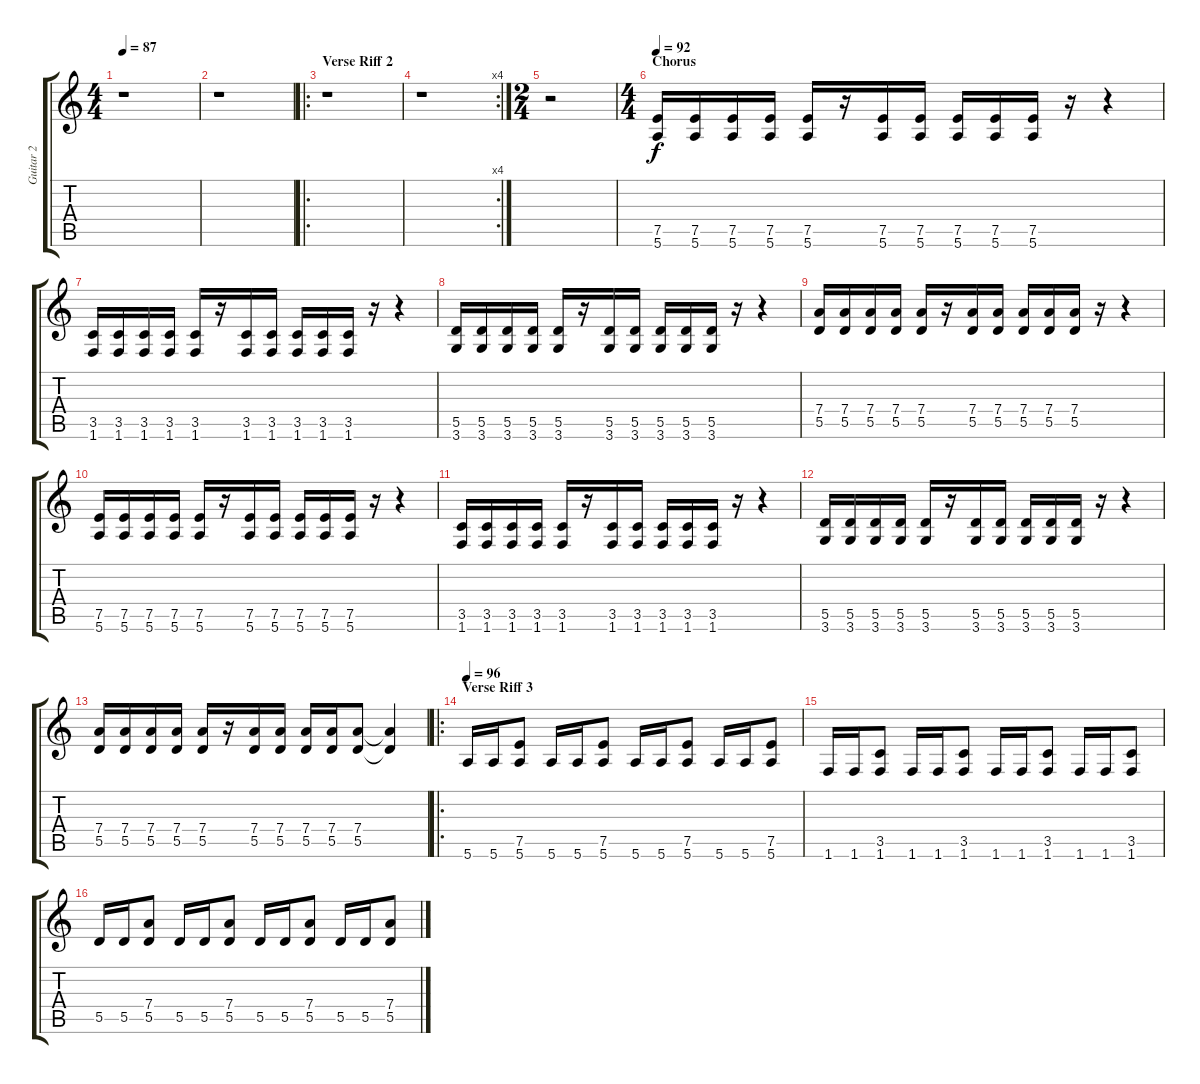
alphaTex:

\track ("Guitar 2" "Guitar 2") {instrument overdrivenguitar}
\staff {score tabs}
\tuning (E4 B3 G3 D3 A2 E2) {hide}
\ts (4 4)
\tempo 87
\clef g2
\ks c
r.1{dy f} |
r.1 |
\ro
\section ("" "Verse Riff 2")
r.1 |
\rc 4
r.1 |
\ts (2 4)
r.2 |
\ts (4 4)
\section ("" "Chorus")
\tempo 92
(7.5 5.6).16 (7.5 5.6).16 (7.5 5.6).16 (7.5 5.6).16 (7.5 5.6).16 r.16 (7.5 5.6).16 (7.5 5.6).16 (7.5 5.6).16 (7.5 5.6).16 (7.5 5.6).16 r.16 r.4 |
(3.5 1.6).16 (3.5 1.6).16 (3.5 1.6).16 (3.5 1.6).16 (3.5 1.6).16 r.16 (3.5 1.6).16 (3.5 1.6).16 (3.5 1.6).16 (3.5 1.6).16 (3.5 1.6).16 r.16 r.4 |
(5.5 3.6).16 (5.5 3.6).16 (5.5 3.6).16 (5.5 3.6).16 (5.5 3.6).16 r.16 (5.5 3.6).16 (5.5 3.6).16 (5.5 3.6).16 (5.5 3.6).16 (5.5 3.6).16 r.16 r.4 |
(7.4 5.5).16 (7.4 5.5).16 (7.4 5.5).16 (7.4 5.5).16 (7.4 5.5).16 r.16 (7.4 5.5).16 (7.4 5.5).16 (7.4 5.5).16 (7.4 5.5).16 (7.4 5.5).16 r.16 r.4 |
(7.5 5.6).16 (7.5 5.6).16 (7.5 5.6).16 (7.5 5.6).16 (7.5 5.6).16 r.16 (7.5 5.6).16 (7.5 5.6).16 (7.5 5.6).16 (7.5 5.6).16 (7.5 5.6).16 r.16 r.4 |
(3.5 1.6).16 (3.5 1.6).16 (3.5 1.6).16 (3.5 1.6).16 (3.5 1.6).16 r.16 (3.5 1.6).16 (3.5 1.6).16 (3.5 1.6).16 (3.5 1.6).16 (3.5 1.6).16 r.16 r.4 |
(5.5 3.6).16 (5.5 3.6).16 (5.5 3.6).16 (5.5 3.6).16 (5.5 3.6).16 r.16 (5.5 3.6).16 (5.5 3.6).16 (5.5 3.6).16 (5.5 3.6).16 (5.5 3.6).16 r.16 r.4 |
(7.4 5.5).16 (7.4 5.5).16 (7.4 5.5).16 (7.4 5.5).16 (7.4 5.5).16 r.16 (7.4 5.5).16 (7.4 5.5).16 (7.4 5.5).16 (7.4 5.5).16 (7.4 5.5).8 (7.4{t} 5.5{t}).4 |
\ro
\section ("" "Verse Riff 3")
\tempo 96
5.6.16 5.6.16 (7.5 5.6).8 5.6.16 5.6.16 (7.5 5.6).8 5.6.16 5.6.16 (7.5 5.6).8 5.6.16 5.6.16 (7.5 5.6).8 |
1.6.16 1.6.16 (3.5 1.6).8 1.6.16 1.6.16 (3.5 1.6).8 1.6.16 1.6.16 (3.5 1.6).8 1.6.16 1.6.16 (3.5 1.6).8 |
5.5.16 5.5.16 (7.4 5.5).8 5.5.16 5.5.16 (7.4 5.5).8 5.5.16 5.5.16 (7.4 5.5).8 5.5.16 5.5.16 (7.4 5.5).8
